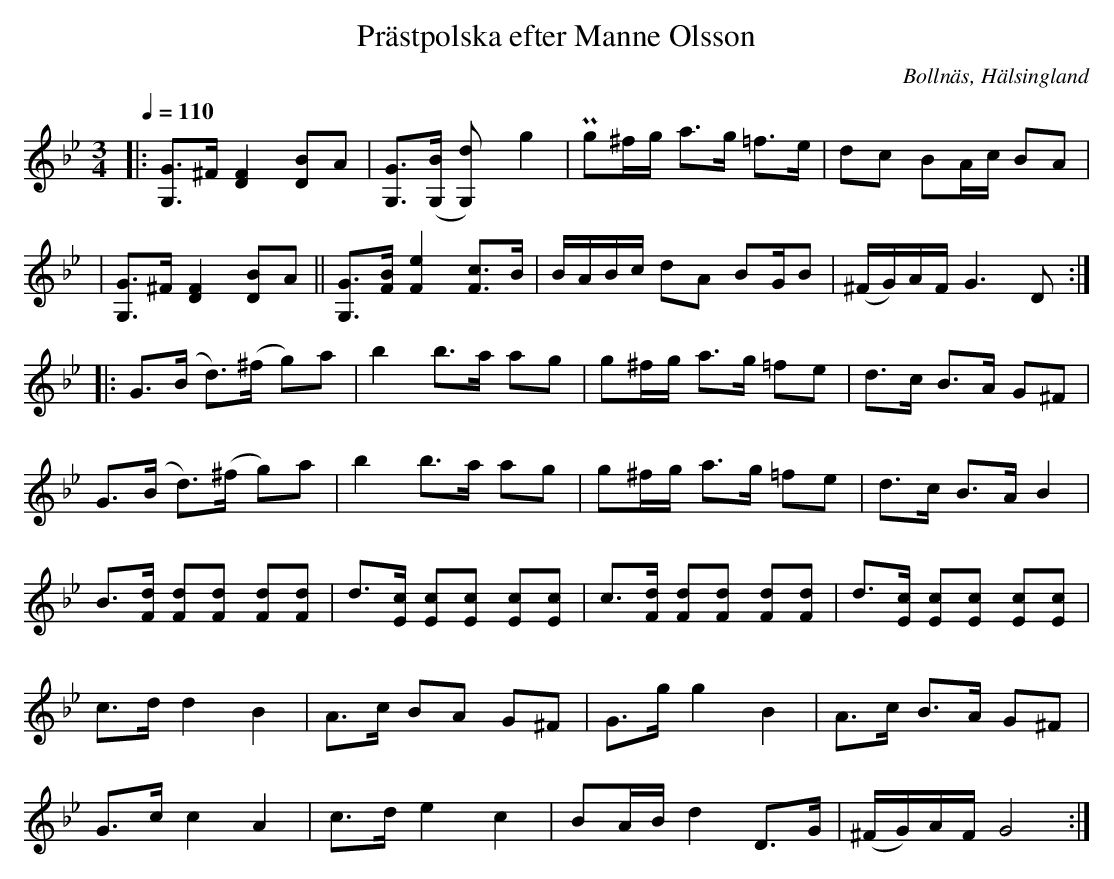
X:1
T:Prästpolska efter Manne Olsson
O:Bollnäs, Hälsingland
M:3/4
L:1/8
Q:1/4=110
K:Gm
|:[G G,]>^F [F2 D2] [D B]A| [G G,]>([B G,]   [d2 G,]) g2| Pg^f/g/ a>g =f>e | dc   BA/c/ BA  |
|[G G,]>^F [F2 D2] [D B]A|| [G G,]>[F B]     [F2 e2]       [F c]>B|B/A/B/c/  dA BG/B  | (^F/G/)A/F/ G3 D  ::
G>(B   d>)(^f   g)a        | b2     b>a      ag         | g^f/g/ a>g =fe | d>c         B>A G^F  |
G>(B   d>)(^f   g)a        | b2     b>a      ag         | g^f/g/ a>g =fe | d>c         B>A B2   |
B>[Fd] [Fd][Fd] [Fd][Fd] | d>[Ec] [Ec][Ec] [Ec][Ec] | \
c>[Fd] [Fd][Fd] [Fd][Fd] | d>[Ec] [Ec][Ec] [Ec][Ec] |
c>d    d2       B2           | A>c    BA       G^F       | G>g    g2 B2     | A>c         B>A G^F  |
G>c    c2       A2           | c>d    e2       c2        | BA/B/  d2 D>G   | (^F/G/)A/F/ G4      :|
